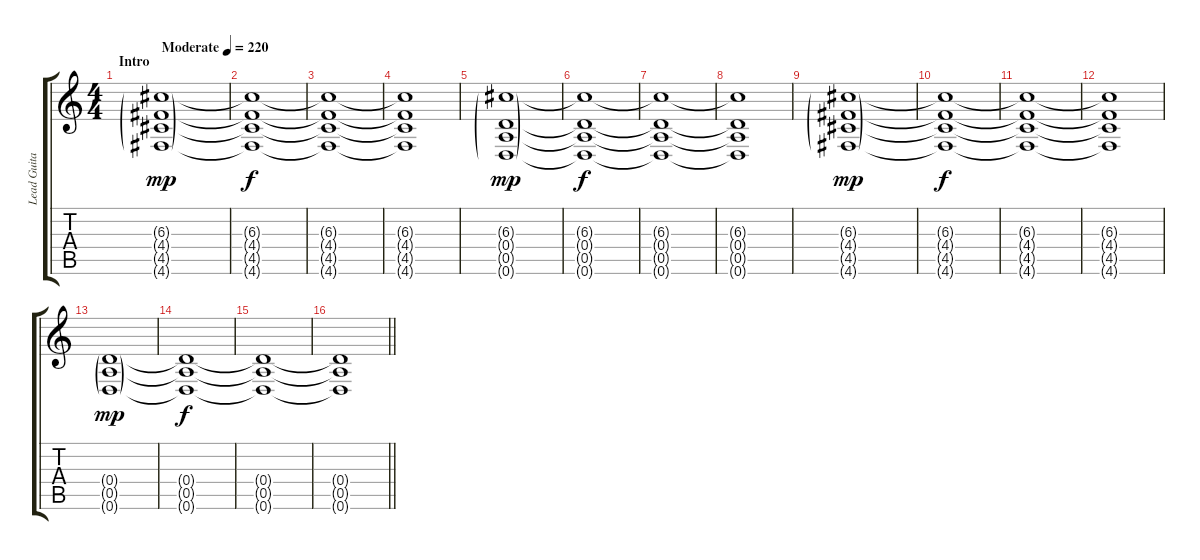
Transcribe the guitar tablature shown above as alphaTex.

\track ("Lead Guitar 1" "Lead Guita") {instrument distortionguitar}
\staff {score tabs}
\tuning (E4 B3 G3 D3 A2 D2) {hide}
\ts (4 4)
\section ("" "Intro")
\tempo (220 "Moderate")
\clef g2
\ks c
(6.3{g} 4.4{g} 4.5{g} 4.6{g}).1{dy mp instrument distortionguitar} |
(6.3{t} 4.4{t} 4.5{t} 4.6{t}).1{dy f} |
(6.3{t} 4.4{t} 4.5{t} 4.6{t}).1 |
(6.3{t} 4.4{t} 4.5{t} 4.6{t}).1 |
(6.3{g} 0.4{g} 0.5{g} 0.6{g}).1{dy mp} |
(6.3{t} 0.4{t} 0.5{t} 0.6{t}).1{dy f} |
(6.3{t} 0.4{t} 0.5{t} 0.6{t}).1 |
(6.3{t} 0.4{t} 0.5{t} 0.6{t}).1 |
(6.3{g} 4.4{g} 4.5{g} 4.6{g}).1{dy mp} |
(6.3{t} 4.4{t} 4.5{t} 4.6{t}).1{dy f} |
(6.3{t} 4.4{t} 4.5{t} 4.6{t}).1 |
(6.3{t} 4.4{t} 4.5{t} 4.6{t}).1 |
(0.4{g} 0.5{g} 0.6{g}).1{dy mp} |
(0.4{t} 0.5{t} 0.6{t}).1{dy f} |
(0.4{t} 0.5{t} 0.6{t}).1 |
\barLineRight lightlight
(0.4{t} 0.5{t} 0.6{t}).1
